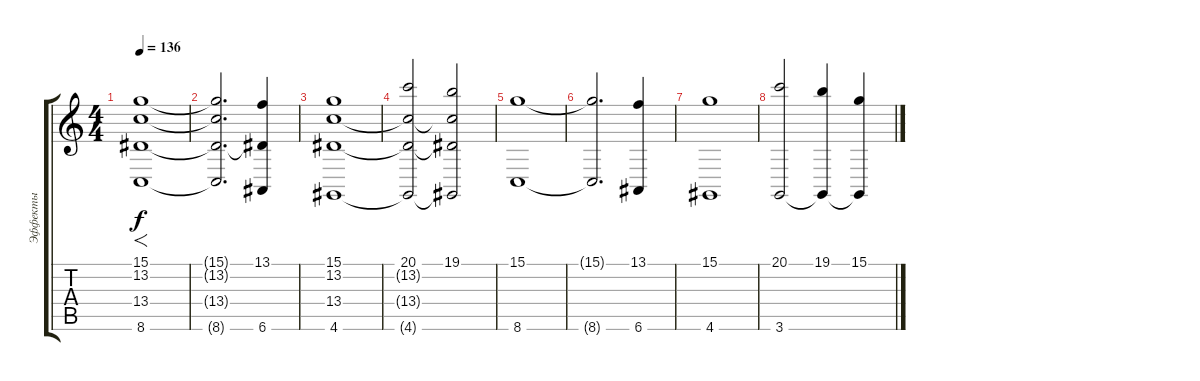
\track ("Эффекты" "Эффекты") {instrument stringensemble1}
\staff {score tabs}
\tuning (E4 B3 G3 D3 A2 E2) {hide}
\ts (4 4)
\tempo 136
\clef g2
\ks c
(15.1 13.2 13.4 8.6).1{f dy f} |
(15.1{t} 13.2{t} 13.4{t} 8.6{t}).2{d} (13.1 13.4{t} 6.6).4 |
(15.1 13.2 13.4 4.6).1 |
(20.1 13.2{t} 13.4{t} 4.6{t}).2 (19.1 13.2{t} 13.4{t} 4.6{t}).2 |
(15.1 8.6).1 |
(15.1{t} 8.6{t}).2{d} (13.1 6.6).4 |
(15.1 4.6).1 |
(20.1 3.6).2 (19.1 3.6{t}).4 (15.1 3.6{t}).4
